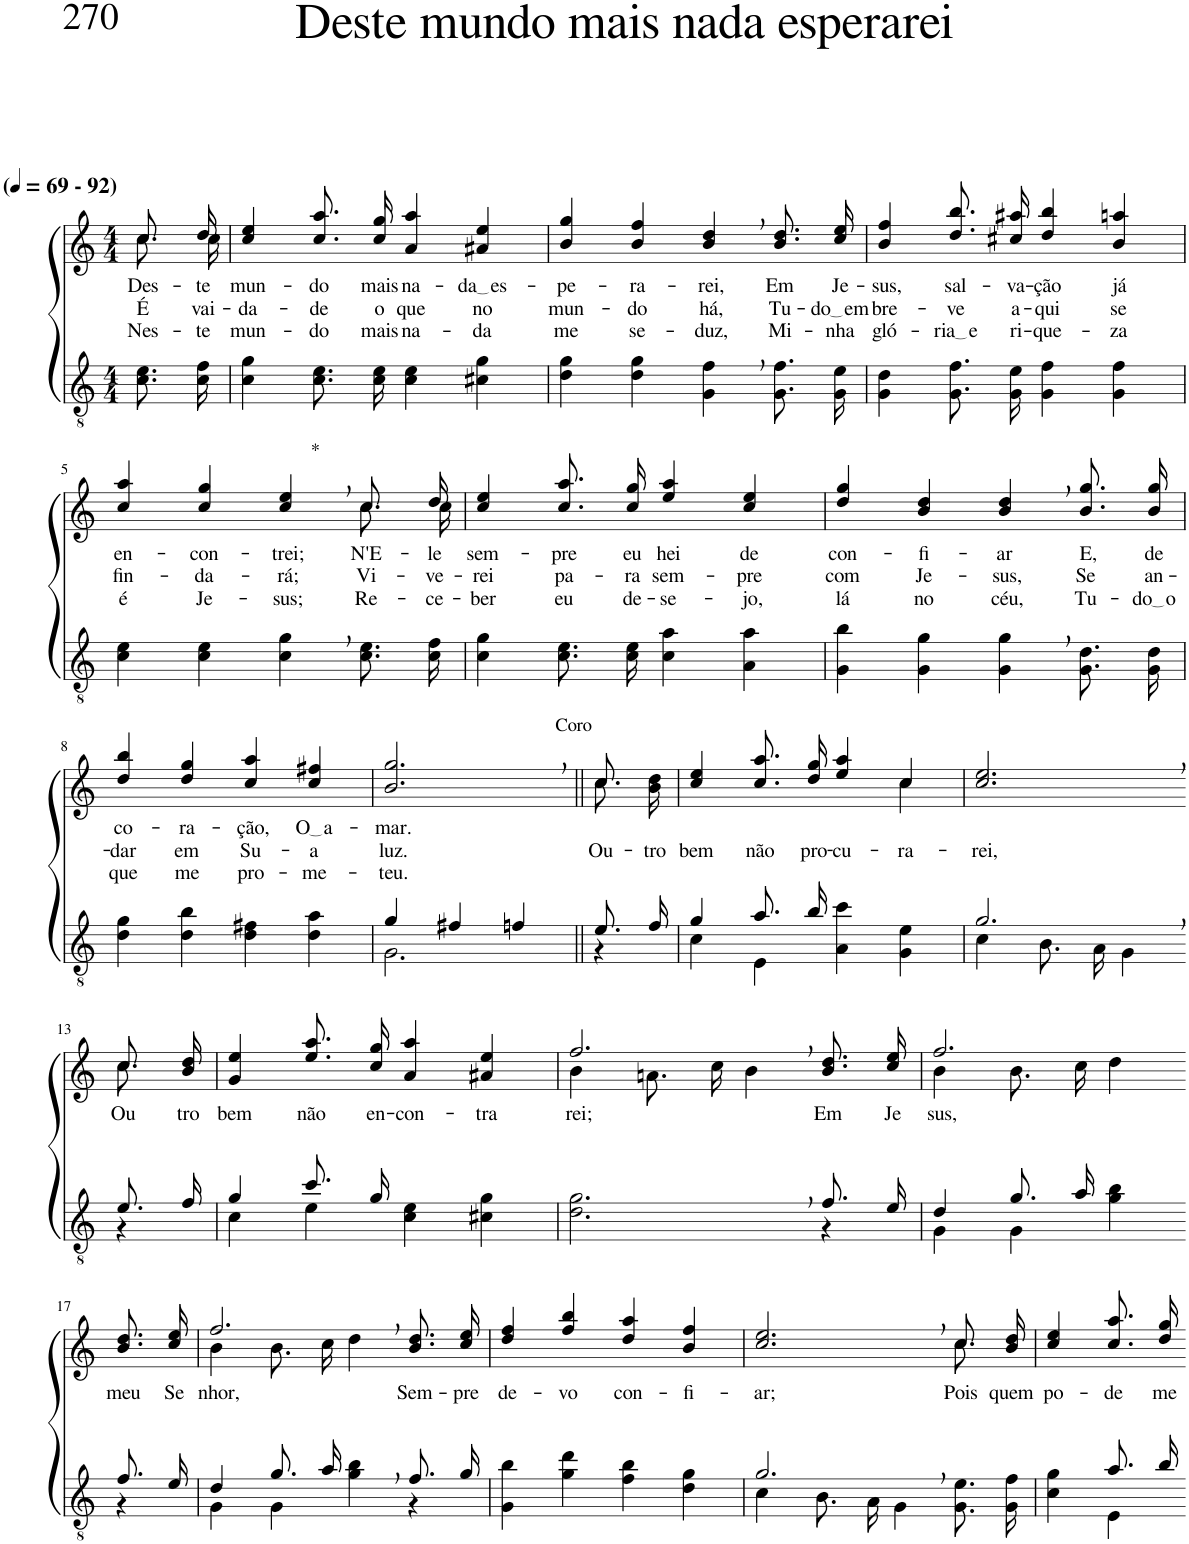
**kern	**kern	**text	**text	**text
*part2	*part1	*part1	*part1	*part1
*staff2	*staff1	*staff1	*staff1	*staff1
*I"Parte III e IV	*I"Parte I e II	*	*	*
*clefGv2	*clefG2	*	*	*
*Trd5c9	*Trd5c9	*	*	*
*k[]	*k[]	*	*	*
*M4/4	*M4/4	*	*	*
*MM69	*MM69	*	*	*
=1	=1	=1	=1	=1
*	*^	*	*	*
!	!LO:TX:a:B:t=(	!	!	!	!
!	!LO:TX:a:B:t=- 92)	!	!	!	!
!	!	!	!LO:LY:b	!LO:LY:b	!LO:LY:b
8.c\ 8.e\L	8.cc/L	8.cc\L	Des-	É	Nes-
!	!	!	!LO:LY:b	!LO:LY:b	!LO:LY:b
16c\ 16f\Jk	16dd/Jk	16cc\Jk	-te	vai-	-te
=2	=2	=2	=2	=2	=2
!	!	!	!LO:LY:b	!LO:LY:b	!LO:LY:b
*	*v	*v	*	*	*
4c\ 4g\	4cc/ 4ee/	mun-	-da-	mun-
!	!	!LO:LY:b	!LO:LY:b	!LO:LY:b
8.c\ 8.e\L	8.cc\ 8.aa\L	-do	-de	-do
!	!	!LO:LY:b	!LO:LY:b	!LO:LY:b
16c\ 16e\Jk	16cc\ 16gg\Jk	mais	o	mais
!	!	!LO:LY:b	!LO:LY:b	!LO:LY:b
4c\ 4e\	4a/ 4aa/	na-	que	na-
!	!	!LO:LY:b	!LO:LY:b	!LO:LY:b
4c#X\ 4g\	4a#X/ 4ee/	da es	no	-da
=3	=3	=3	=3	=3
!	!	!LO:LY:b	!LO:LY:b	!LO:LY:b
4d\ 4g\	4b/ 4gg/	-pe-	mun-	me
!	!	!LO:LY:b	!LO:LY:b	!LO:LY:b
4d\ 4g\	4b/ 4ff/	-ra-	-do	se-
!	!	!LO:LY:b	!LO:LY:b	!LO:LY:b
4G\, 4f\,	4b/, 4dd/,	-rei,	há,	-duz,
!	!	!LO:LY:b	!LO:LY:b	!LO:LY:b
8.G\ 8.f\L	8.b\ 8.dd\L	Em	Tu-	Mi-
!	!	!LO:LY:b	!LO:LY:b	!LO:LY:b
16G\ 16e\Jk	16cc\ 16ee\Jk	Je-	do em	-nha
=4	=4	=4	=4	=4
!	!	!LO:LY:b	!LO:LY:b	!LO:LY:b
4G\ 4d\	4b/ 4ff/	-sus,	bre-	gló-
!	!	!LO:LY:b	!LO:LY:b	!LO:LY:b
8.G\ 8.f\L	8.dd\ 8.bb\L	sal-	-ve	ria e
!	!	!LO:LY:b	!LO:LY:b	!LO:LY:b
16G\ 16e\Jk	16cc#X\ 16aa#X\Jk	-va-	a-	ri-
!	!	!LO:LY:b	!LO:LY:b	!LO:LY:b
4G\ 4f\	4dd/ 4bb/	-ção	-qui	-que-
!	!	!LO:LY:b	!LO:LY:b	!LO:LY:b
4G\ 4f\	4b/ 4aan/	já	se	-za
!!LO:LB:g=z
=5	=5	=5	=5	=5
!	!	!LO:LY:b	!LO:LY:b	!LO:LY:b
*	*^	*	*	*
4c\ 4e\	4cc/ 4aa/	2.ryy	en-	fin-	é
!	!	!	!LO:LY:b	!LO:LY:b	!LO:LY:b
4c\ 4e\	4cc/ 4gg/	.	-con-	-da-	Je-
!	!LO:TX:a:t=*	!	!	!	!
!	!	!	!LO:LY:b	!LO:LY:b	!LO:LY:b
4c\, 4g\,	4cc/, 4ee/,	.	-trei;	-rá;	-sus;
!	!	!	!LO:LY:b	!LO:LY:b	!LO:LY:b
8.c\ 8.e\L	8.cc/L	8.cc\L	N'E-	Vi-	Re-
!	!	!	!LO:LY:b	!LO:LY:b	!LO:LY:b
16c\ 16f\Jk	16dd/Jk	16cc\Jk	-le	-ve-	-ce-
=6	=6	=6	=6	=6	=6
!	!	!	!LO:LY:b	!LO:LY:b	!LO:LY:b
*	*v	*v	*	*	*
4c\ 4g\	4cc/ 4ee/	sem-	-rei	-ber
!	!	!LO:LY:b	!LO:LY:b	!LO:LY:b
8.c\ 8.e\L	8.cc\ 8.aa\L	-pre	pa-	eu
!	!	!LO:LY:b	!LO:LY:b	!LO:LY:b
16c\ 16e\Jk	16cc\ 16gg\Jk	eu	-ra	de-
!	!	!LO:LY:b	!LO:LY:b	!LO:LY:b
4c\ 4a\	4ee/ 4aa/	hei	sem-	-se-
!	!	!LO:LY:b	!LO:LY:b	!LO:LY:b
4A\ 4a\	4cc/ 4ee/	de	-pre	-jo,
=7	=7	=7	=7	=7
!	!	!LO:LY:b	!LO:LY:b	!LO:LY:b
4G\ 4b\	4dd/ 4gg/	con-	com	lá
!	!	!LO:LY:b	!LO:LY:b	!LO:LY:b
4G\ 4g\	4b/ 4dd/	-fi-	Je-	no
!	!	!LO:LY:b	!LO:LY:b	!LO:LY:b
4G\, 4g\,	4b/, 4dd/,	-ar	-sus,	céu,
!	!	!LO:LY:b	!LO:LY:b	!LO:LY:b
8.G\ 8.d\L	8.b\ 8.gg\L	E,	Se	Tu-
!	!	!LO:LY:b	!LO:LY:b	!LO:LY:b
16G\ 16d\Jk	16b\ 16gg\Jk	de	an-	do o
!!LO:LB:g=z
=8	=8	=8	=8	=8
!	!	!LO:LY:b	!LO:LY:b	!LO:LY:b
4d\ 4g\	4dd/ 4bb/	co-	-dar	que
!	!	!LO:LY:b	!LO:LY:b	!LO:LY:b
4d\ 4b\	4dd/ 4gg/	-ra-	em	me
!	!	!LO:LY:b	!LO:LY:b	!LO:LY:b
4d\ 4f#X\	4cc/ 4aa/	-ção,	Su-	pro-
!	!	!LO:LY:b	!LO:LY:b	!LO:LY:b
4d\ 4a\	4cc/ 4ff#X/	O a	-a	-me-
=9	=9	=9	=9	=9
*^	*	*	*	*
!	!	!	!LO:LY:b	!LO:LY:b	!LO:LY:b
4g/	2.G\	2.b/, 2.gg/,	-mar.	luz.	-teu.
4f#X/	.	.	.	.	.
4fn/	.	.	.	.	.
=10||	=10||	=10||	=10||	=10||	=10||
!	!	!LO:TX:a:t=Coro	!	!	!
!	!	!	!	!LO:LY:b	!
*	*	*^	*	*	*
8.e/L	4r	8.cc\L	8.cc/	.	Ou-	.
!	!	!	!	!	!LO:LY:b	!
16f/Jk	.	16b\ 16dd\Jk	16ryy	.	-tro	.
=11	=11	=11	=11	=11	=11	=11
!	!	!	!	!	!LO:LY:b	!
4g/	4c\	4cc/ 4ee/	2.ryy	.	-bem	.
!	!	!	!	!	!LO:LY:b	!
8.a/L	4E\	8.cc\ 8.aa\L	.	.	não	.
!	!	!	!	!	!LO:LY:b	!
16b/Jk	.	16dd\ 16gg\Jk	.	.	pro-	.
!	!	!	!	!	!LO:LY:b	!
2ryy	4A\ 4cc\	4ee/ 4aa/	.	.	-cu-	.
!	!	!	!	!	!LO:LY:b	!
.	4G\ 4e\	4cc/	4cc\	.	-ra-	.
=12	=12	=12	=12	=12	=12	=12
!	!	!	!	!	!LO:LY:b	!
*	*	*v	*v	*	*	*
2.g,/	4c\	2.cc/, 2.ee/,	.	-rei,	.
.	8.B\L	.	.	.	.
.	16A\Jk	.	.	.	.
.	4G\	.	.	.	.
!!LO:LB:g=z
=13-	=13-	=13-	=13-	=13-	=13-
*	*	*^	*	*	*
!	!	!	!	!LO:LY:b	!	!
8.e/L	4r	8.cc\L	8.cc\	Ou-	.	.
!	!	!	!	!LO:LY:b	!	!
16f/Jk	.	16b\ 16dd\Jk	16ryy	-tro	.	.
=14	=14	=14	=14	=14	=14	=14
!	!	!	!	!LO:LY:b	!	!
*	*	*v	*v	*	*	*
4g/	4c\	4g/ 4ee/	bem	.	.
!	!	!	!LO:LY:b	!	!
8.cc/L	4e\	8.ee\ 8.aa\L	não	.	.
!	!	!	!LO:LY:b	!	!
16g/Jk	.	16cc\ 16gg\Jk	en-	.	.
!	!	!	!LO:LY:b	!	!
2ryy	4c\ 4e\	4a/ 4aa/	-con-	.	.
!	!	!	!LO:LY:b	!	!
.	4c#X\ 4g\	4a#X/ 4ee/	-tra-	.	.
=15	=15	=15	=15	=15	=15
*	*	*^	*	*	*
!	!	!	!	!LO:LY:b	!	!
2.ryy	2.d\ 2.g\	2.ff,/	4b\	-rei;	.	.
.	.	.	8.an\L	.	.	.
.	.	.	16cc\Jk	.	.	.
.	.	.	4b\	.	.	.
!	!	!	!	!LO:LY:b	!	!
8.f/L	4r	8.b\ 8.dd\L	4ryy	Em	.	.
!	!	!	!	!LO:LY:b	!	!
16e/Jk	.	16cc\ 16ee\Jk	.	Je-	.	.
=16	=16	=16	=16	=16	=16	=16
!	!	!	!	!LO:LY:b	!	!
4d/	4G\	2.ff/	4b\	-sus,	.	.
8.g/L	4G\	.	8.b\L	.	.	.
16a/Jk	.	.	16cc\Jk	.	.	.
4ryy	4g\ 4b\	.	4dd\	.	.	.
!!LO:LB:g=z
=17-	=17-	=17-	=17-	=17-	=17-	=17-
!	!	!	!	!LO:LY:b	!	!
*	*	*v	*v	*	*	*
8.f/L	4r	8.b\ 8.dd\L	meu	.	.
!	!	!	!LO:LY:b	!	!
16e/Jk	.	16cc\ 16ee\Jk	Se-	.	.
=18	=18	=18	=18	=18	=18
*	*	*^	*	*	*
!	!	!	!	!LO:LY:b	!	!
4d/	4G\	2.ff,/	4b\	-nhor,	.	.
8.g/L	4G\	.	8.b\L	.	.	.
16a/Jk	.	.	16cc\Jk	.	.	.
4ryy	4g\ 4b\	.	4dd\	.	.	.
!	!	!	!	!LO:LY:b	!	!
8.f/L	4r	8.b\ 8.dd\L	4ryy	Sem-	.	.
!	!	!	!	!LO:LY:b	!	!
16g/Jk	.	16cc\ 16ee\Jk	.	-pre	.	.
*v	*v	*	*	*	*	*
*	*v	*v	*	*	*
=19	=19	=19	=19	=19
!	!	!LO:LY:b	!	!
4G\ 4b\	4dd/ 4ff/	de-	.	.
!	!	!LO:LY:b	!	!
4g\ 4dd\	4ff/ 4bb/	-vo	.	.
!	!	!LO:LY:b	!	!
4f\ 4b\	4dd/ 4aa/	con-	.	.
!	!	!LO:LY:b	!	!
4d\ 4g\	4b/ 4ff/	-fi-	.	.
=20	=20	=20	=20	=20
*^	*	*	*	*
!	!	!	!LO:LY:b	!	!
*	*	*^	*	*	*
2.g,/	4c\	2.cc/, 2.ee/,	2.ryy	-ar;	.	.
.	8.B\L	.	.	.	.	.
.	16A\Jk	.	.	.	.	.
.	4G\	.	.	.	.	.
!	!	!	!	!LO:LY:b	!	!
4ryy	8.G\ 8.e\L	8.cc\L	8.cc\	Pois	.	.
!	!	!	!	!LO:LY:b	!	!
.	16G\ 16f\Jk	16b\ 16dd\Jk	16ryy	quem	.	.
=21	=21	=21	=21	=21	=21	=21
!	!	!	!	!LO:LY:b	!	!
*	*	*v	*v	*	*	*
4ryy	4c\ 4g\	4cc/ 4ee/	po-	.	.
!	!	!	!LO:LY:b	!	!
8.a/L	4E\	8.cc\ 8.aa\L	-de	.	.
!	!	!	!LO:LY:b	!	!
16b/Jk	.	16dd\ 16gg\Jk	me	.	.
*v	*v	*	*	*	*
=-	=-	=-	=-	=-
*-	*-	*-	*-	*-
